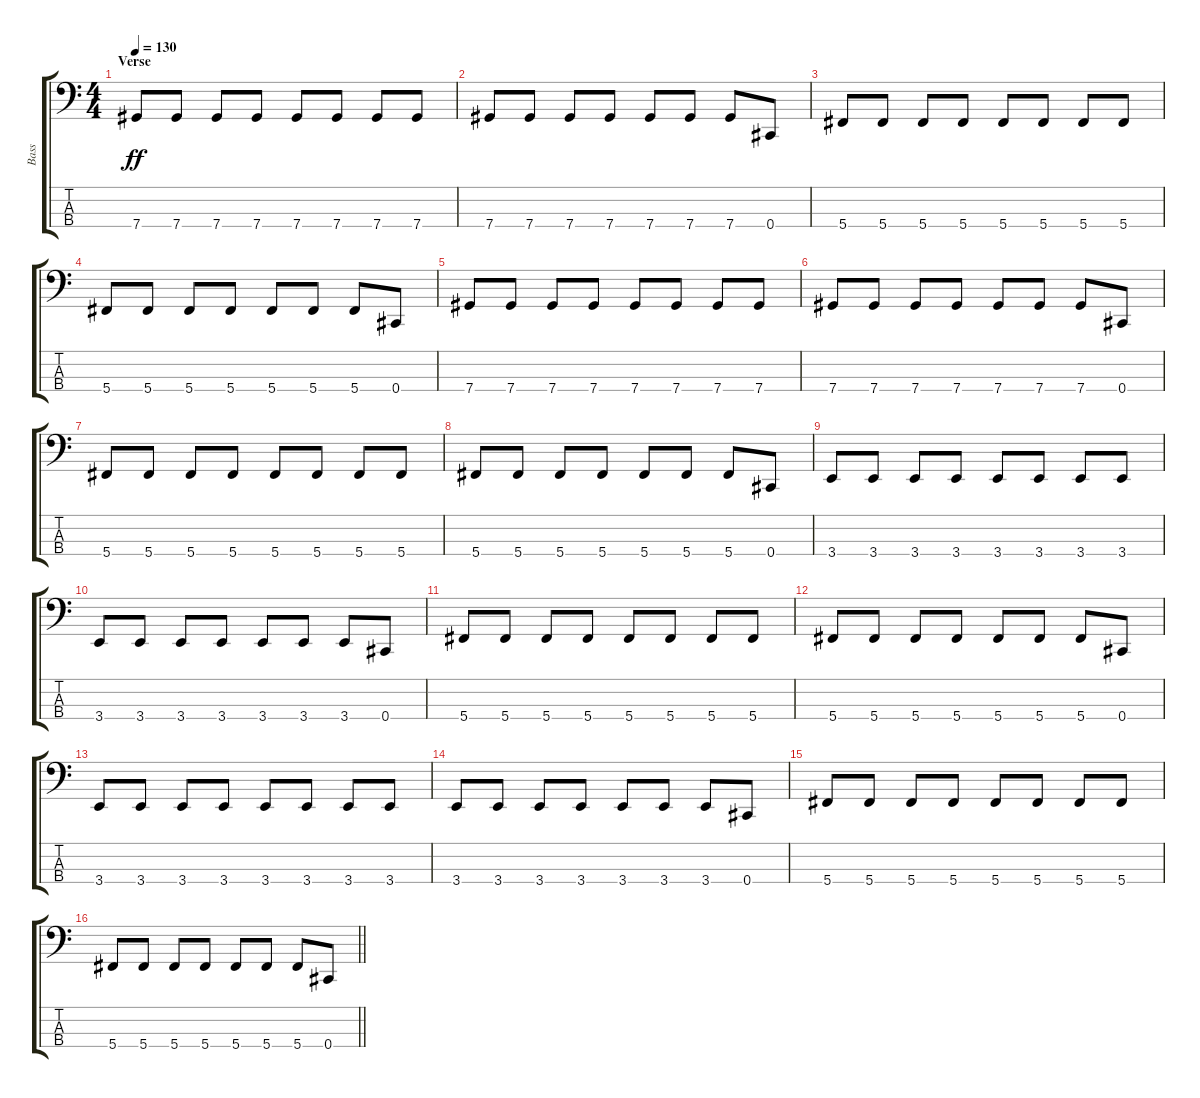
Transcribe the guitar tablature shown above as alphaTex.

\track ("Bass" "Bass") {instrument electricbasspick}
\staff {score tabs}
\tuning (Gb2 Db2 Ab1 Db1) {hide}
\ts (4 4)
\section ("" "Verse")
\tempo 130
\clef f4
\ks c
7.4.8{dy ff} 7.4.8 7.4.8 7.4.8 7.4.8 7.4.8 7.4.8 7.4.8 |
7.4.8 7.4.8 7.4.8 7.4.8 7.4.8 7.4.8 7.4.8 0.4.8 |
5.4.8 5.4.8 5.4.8 5.4.8 5.4.8 5.4.8 5.4.8 5.4.8 |
5.4.8 5.4.8 5.4.8 5.4.8 5.4.8 5.4.8 5.4.8 0.4.8 |
7.4.8 7.4.8 7.4.8 7.4.8 7.4.8 7.4.8 7.4.8 7.4.8 |
7.4.8 7.4.8 7.4.8 7.4.8 7.4.8 7.4.8 7.4.8 0.4.8 |
5.4.8 5.4.8 5.4.8 5.4.8 5.4.8 5.4.8 5.4.8 5.4.8 |
5.4.8 5.4.8 5.4.8 5.4.8 5.4.8 5.4.8 5.4.8 0.4.8 |
3.4.8 3.4.8 3.4.8 3.4.8 3.4.8 3.4.8 3.4.8 3.4.8 |
3.4.8 3.4.8 3.4.8 3.4.8 3.4.8 3.4.8 3.4.8 0.4.8 |
5.4.8 5.4.8 5.4.8 5.4.8 5.4.8 5.4.8 5.4.8 5.4.8 |
5.4.8 5.4.8 5.4.8 5.4.8 5.4.8 5.4.8 5.4.8 0.4.8 |
3.4.8 3.4.8 3.4.8 3.4.8 3.4.8 3.4.8 3.4.8 3.4.8 |
3.4.8 3.4.8 3.4.8 3.4.8 3.4.8 3.4.8 3.4.8 0.4.8 |
5.4.8 5.4.8 5.4.8 5.4.8 5.4.8 5.4.8 5.4.8 5.4.8 |
\barLineRight lightlight
5.4.8 5.4.8 5.4.8 5.4.8 5.4.8 5.4.8 5.4.8 0.4.8
